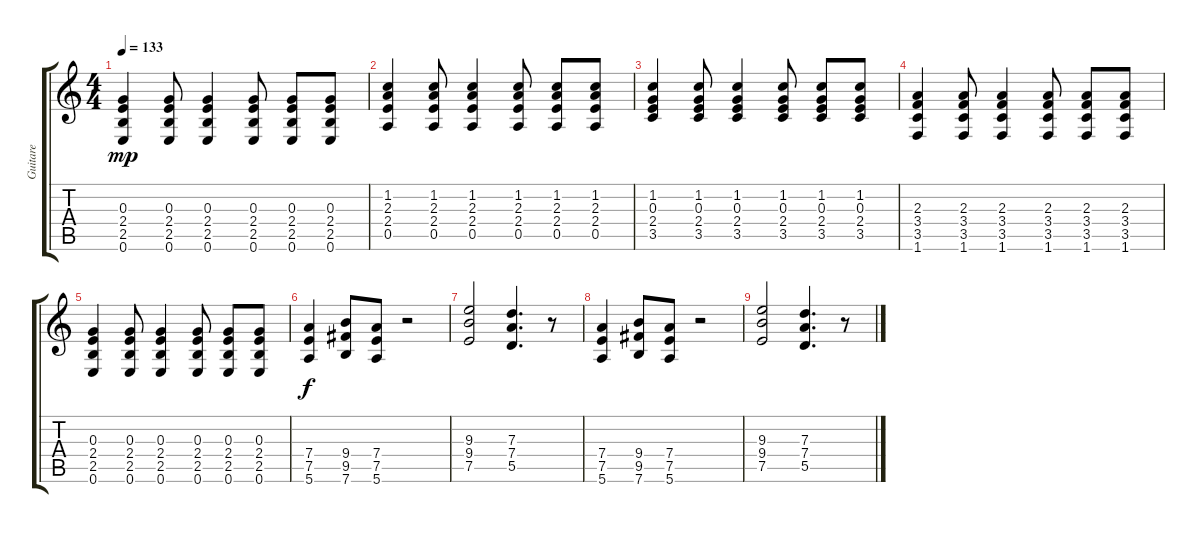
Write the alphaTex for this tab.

\track ("Guitare" "Guitare") {instrument distortionguitar}
\staff {score tabs}
\tuning (E4 B3 G3 D3 A2 E2) {hide}
\ts (4 4)
\tempo 133
\clef g2
\ks c
(0.3 2.4 2.5 0.6).4{dy mp} (0.3 2.4 2.5 0.6).8 (0.3 2.4 2.5 0.6).4 (0.3 2.4 2.5 0.6).8 (0.3 2.4 2.5 0.6).8 (0.3 2.4 2.5 0.6).8 |
(1.2 2.3 2.4 0.5).4{instrument overdrivenguitar} (1.2 2.3 2.4 0.5).8 (1.2 2.3 2.4 0.5).4 (1.2 2.3 2.4 0.5).8 (1.2 2.3 2.4 0.5).8 (1.2 2.3 2.4 0.5).8 |
(1.2 0.3 2.4 3.5).4 (1.2 0.3 2.4 3.5).8 (1.2 0.3 2.4 3.5).4 (1.2 0.3 2.4 3.5).8 (1.2 0.3 2.4 3.5).8 (1.2 0.3 2.4 3.5).8 |
(2.3 3.4 3.5 1.6).4 (2.3 3.4 3.5 1.6).8 (2.3 3.4 3.5 1.6).4 (2.3 3.4 3.5 1.6).8 (2.3 3.4 3.5 1.6).8 (2.3 3.4 3.5 1.6).8 |
(0.3 2.4 2.5 0.6).4 (0.3 2.4 2.5 0.6).8 (0.3 2.4 2.5 0.6).4 (0.3 2.4 2.5 0.6).8 (0.3 2.4 2.5 0.6).8 (0.3 2.4 2.5 0.6).8 |
(7.4 7.5 5.6).4{dy f instrument distortionguitar} (9.4 9.5 7.6).8 (7.4 7.5 5.6).8 r.2 |
(9.3 9.4 7.5).2 (7.3 7.4 5.5).4{d} r.8 |
(7.4 7.5 5.6).4 (9.4 9.5 7.6).8 (7.4 7.5 5.6).8 r.2 |
(9.3 9.4 7.5).2 (7.3 7.4 5.5).4{d} r.8
